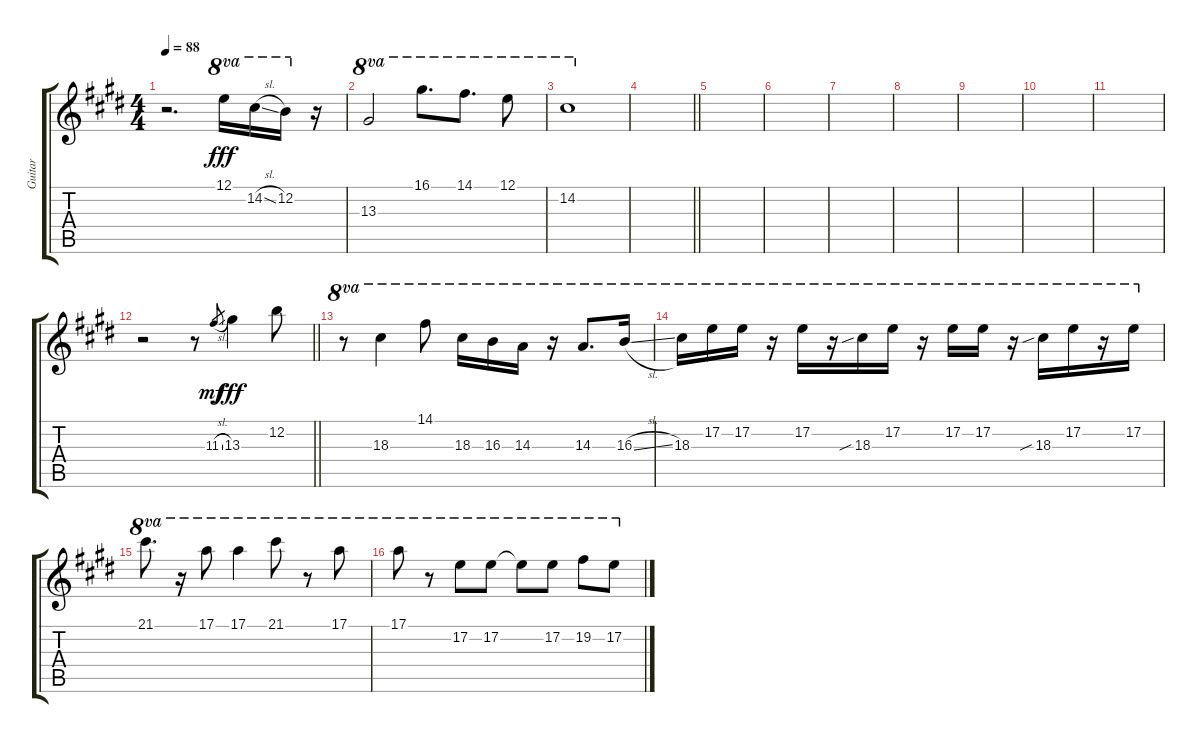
\track ("Guitar" "Guitar") {instrument electricguitarmuted}
\staff {score tabs}
\tuning (E4 B3 G3 D3 A2 E2) {hide}
\ts (4 4)
\tempo 88
\clef g2
\ks e
r.2{d dy fff} 12.1.16{ot 8va} 14.2{sl}.16{ot 8va} 12.2.16{ot 8va} r.16 |
13.3.2{ot 8va} 16.1.8{d ot 8va} 14.1.8{d ot 8va} 12.1.8{ot 8va} |
14.2.1{ot 8va} |
\barLineRight lightlight
|
|
|
|
|
|
|
|
\barLineRight lightlight
r.2 r.8 11.3{sl}.8{gr dy mf} 13.3.4{dy fff} 12.2.8 |
r.8{ot 8va} 18.3.4{ot 8va} 14.1.8{ot 8va} 18.3.16{ot 8va} 16.3.16{ot 8va} 14.3.16{ot 8va} r.16{ot 8va} 14.3.8{d ot 8va} 16.3{sl}.16{ot 8va} |
18.3.16{ot 8va} 17.2.16{ot 8va} 17.2.16{ot 8va} r.16{ot 8va} 17.2.16{ot 8va} r.16{ot 8va} 18.3{sib}.16{ot 8va} 17.2.16{ot 8va} r.16{ot 8va} 17.2.16{ot 8va} 17.2.16{ot 8va} r.16{ot 8va} 18.3{sib}.16{ot 8va} 17.2.16{ot 8va} r.16{ot 8va} 17.2.16{ot 8va} |
21.1.8{d ot 8va} r.16{ot 8va} 17.1.8{ot 8va} 17.1.4{ot 8va} 21.1.8{ot 8va} r.8{ot 8va} 17.1.8{ot 8va} |
17.1.8{ot 8va} r.8{ot 8va} 17.2.8{ot 8va} 17.2.8{ot 8va} 17.2{t}.8{ot 8va} 17.2.8{ot 8va} 19.2.8{ot 8va} 17.2.8{ot 8va}
